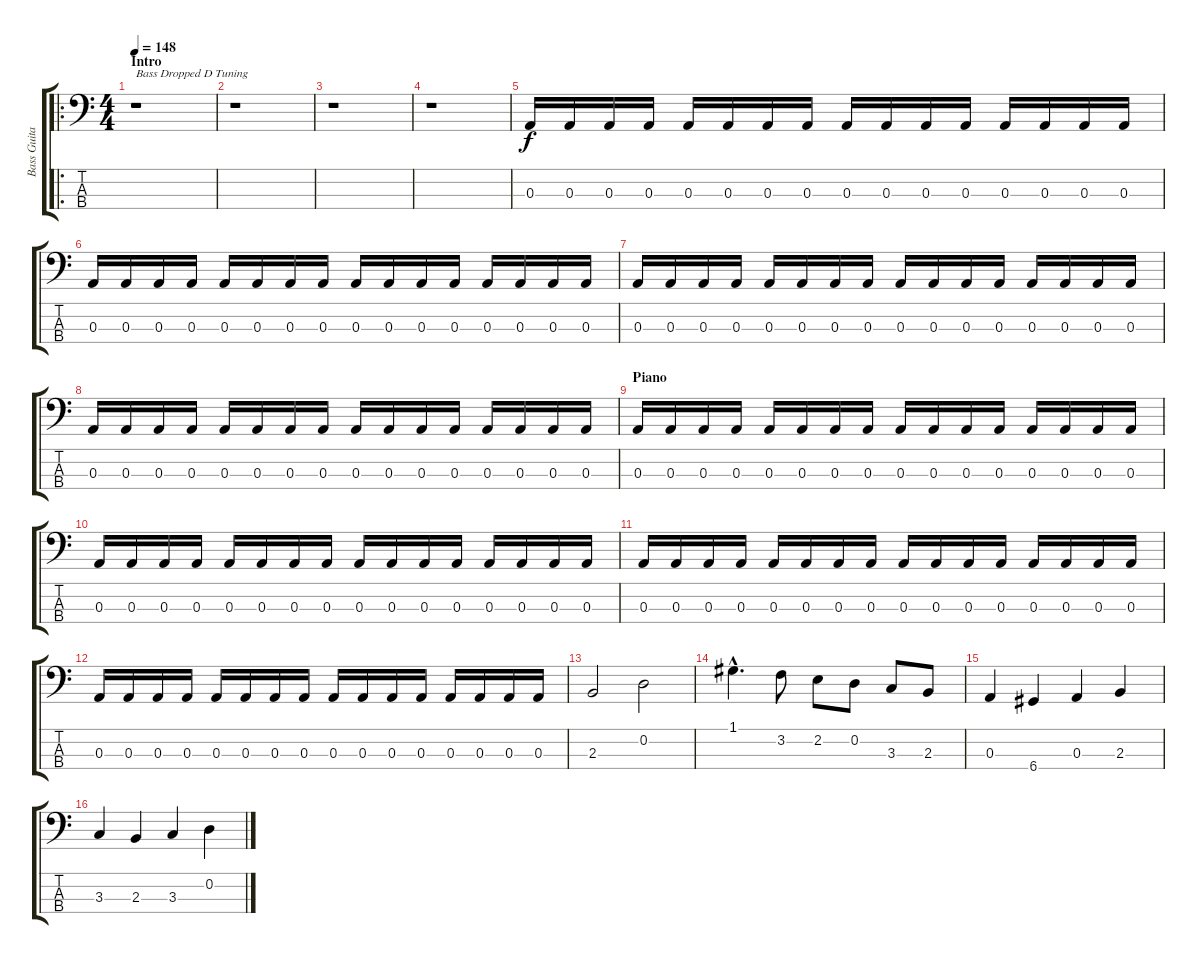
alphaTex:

\track ("Bass Guitar" "Bass Guita") {instrument electricbasspick}
\staff {score tabs}
\tuning (G2 D2 A1 D1) {hide}
\ro
\ts (4 4)
\section ("" "Intro")
\tempo 148
\clef f4
\ks c
r.1{txt "Bass Dropped D Tuning" dy f instrument electricbasspick} |
r.1 |
r.1 |
r.1 |
0.3.16 0.3.16 0.3.16 0.3.16 0.3.16 0.3.16 0.3.16 0.3.16 0.3.16 0.3.16 0.3.16 0.3.16 0.3.16 0.3.16 0.3.16 0.3.16 |
0.3.16 0.3.16 0.3.16 0.3.16 0.3.16 0.3.16 0.3.16 0.3.16 0.3.16 0.3.16 0.3.16 0.3.16 0.3.16 0.3.16 0.3.16 0.3.16 |
0.3.16 0.3.16 0.3.16 0.3.16 0.3.16 0.3.16 0.3.16 0.3.16 0.3.16 0.3.16 0.3.16 0.3.16 0.3.16 0.3.16 0.3.16 0.3.16 |
0.3.16 0.3.16 0.3.16 0.3.16 0.3.16 0.3.16 0.3.16 0.3.16 0.3.16 0.3.16 0.3.16 0.3.16 0.3.16 0.3.16 0.3.16 0.3.16 |
\section ("" "Piano")
0.3.16 0.3.16 0.3.16 0.3.16 0.3.16 0.3.16 0.3.16 0.3.16 0.3.16 0.3.16 0.3.16 0.3.16 0.3.16 0.3.16 0.3.16 0.3.16 |
0.3.16 0.3.16 0.3.16 0.3.16 0.3.16 0.3.16 0.3.16 0.3.16 0.3.16 0.3.16 0.3.16 0.3.16 0.3.16 0.3.16 0.3.16 0.3.16 |
0.3.16 0.3.16 0.3.16 0.3.16 0.3.16 0.3.16 0.3.16 0.3.16 0.3.16 0.3.16 0.3.16 0.3.16 0.3.16 0.3.16 0.3.16 0.3.16 |
0.3.16 0.3.16 0.3.16 0.3.16 0.3.16 0.3.16 0.3.16 0.3.16 0.3.16 0.3.16 0.3.16 0.3.16 0.3.16 0.3.16 0.3.16 0.3.16 |
2.3.2 0.2.2 |
1.1{hac}.4{d} 3.2.8 2.2.8 0.2.8 3.3.8 2.3.8 |
0.3.4 6.4.4 0.3.4 2.3.4 |
3.3.4 2.3.4 3.3.4 0.2.4
